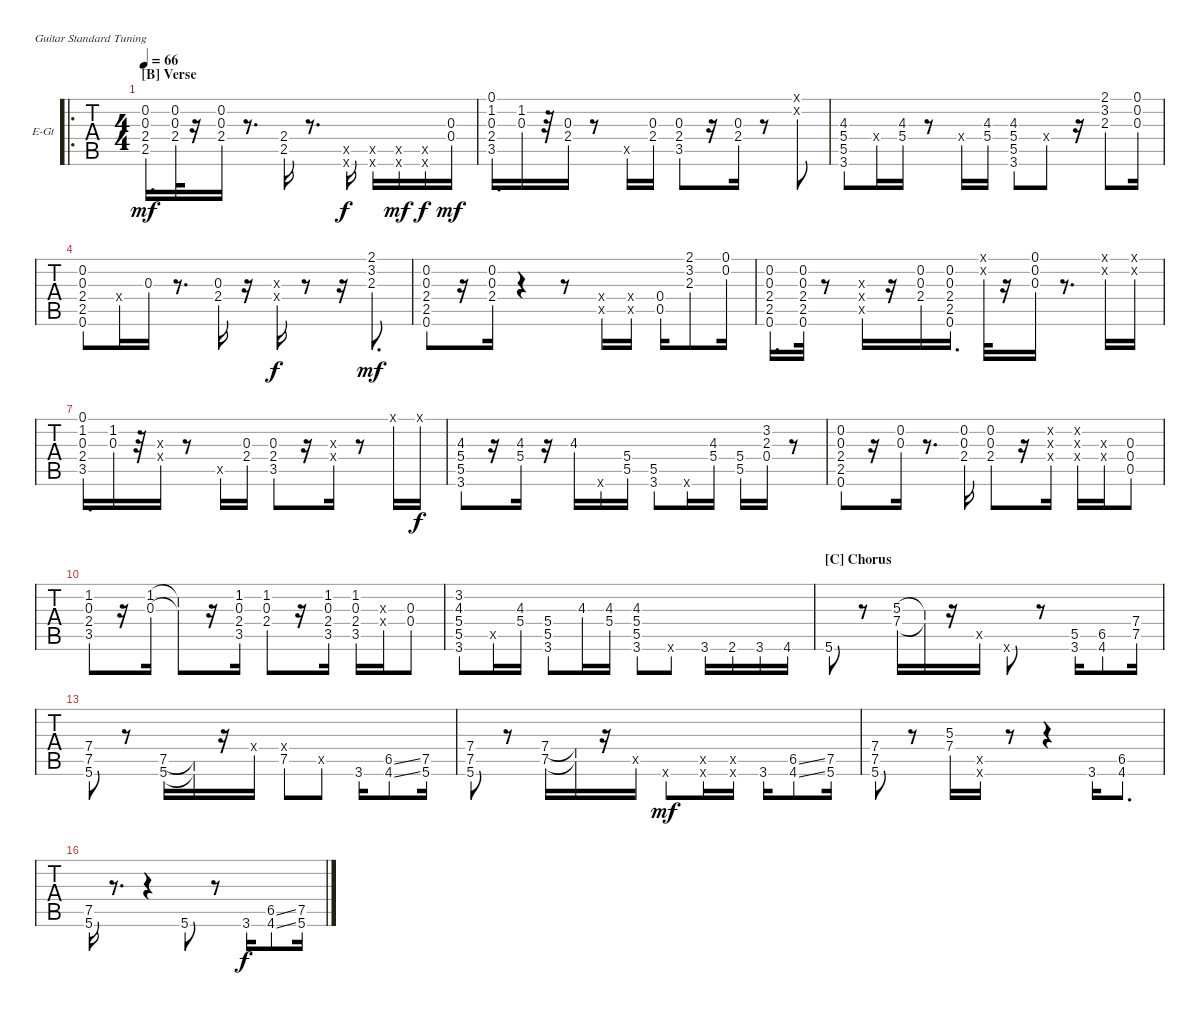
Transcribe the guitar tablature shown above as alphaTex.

\bracketExtendMode nobrackets
\firstSystemTrackNameOrientation horizontal
\otherSystemsTrackNameOrientation horizontal
\defaultBarNumberDisplay FirstOfSystem
\track ("Rhythm 2" "E-Gt") {instrument electricguitarclean}
\staff {tabs}
\tuning (E4 B3 G3 D3 A2 E2)
\ro
\ts (4 4)
\section ("B" "Verse")
\tempo 66
\clef g2
\ks c
(0.2 0.3 2.4 2.5).16{d dy mf} (0.2 0.3 2.4).32 r.16 (0.3 2.4 0.2).16 r.8{d} (2.4 2.5).16 r.8{d} (2.5{x} 0.6{x}).16{dy f} (0.6{x} 2.5{x}).16 (0.6{x} 2.5{x}).16{dy mf} (2.5{x} 0.6{x}).16{dy f} (0.3 0.4).16{dy mf} |
(0.1 1.2 0.3 2.4 3.5).16{d} (1.2 0.3).16 r.32 (2.4 0.3).16 r.8 3.5{x}.16 (0.3 2.4).16 (0.3 2.4 3.5).8 r.16 (2.4 0.3).16 r.8 (0.1{x} 1.2{x}).8 |
(4.3 5.4 5.5 3.6).8 5.4{x}.16 (4.3 5.4).16 r.8 5.4{x}.16 (4.3 5.4).16 (4.3 5.4 5.5 3.6).8 5.4{x}.8 r.16 (2.1 3.2 2.3).8 (0.1 0.2 0.3).16 |
(0.2 0.3 2.4 2.5 0.6).8 2.4{x}.16 0.3.16 r.8{d} (0.3 2.4).16 r.16 (2.4{x} 0.3{x}).16{dy f} r.8 r.16 (2.1 3.2 2.3).8{d dy mf} |
(0.2 0.3 2.4 2.5 0.6).8 r.16 (0.2 0.3 2.4).16 r.4 r.8 (2.4{x} 2.5{x}).16 (2.4{x} 2.5{x}).16 (0.4 0.5).16 (2.1 3.2 2.3).8 (0.1 0.2).16 |
(0.2 0.3 2.4 2.5 0.6).16{d} (0.2 0.3 2.4 2.5 0.6).32 r.8 (0.3{x} 2.4{x} 2.5{x}).16 r.16 (0.2 0.3 2.4).16 (0.2 0.3 2.4 2.5 0.6).16{d} (0.1{x} 0.2{x}).32 r.16 (0.1 0.2 0.3).16 r.8{d} (0.2{x} 0.1{x}).16 (0.1{x} 0.2{x}).16 |
(0.1 1.2 0.3 2.4 3.5).16{d} (1.2 0.3).16 r.32 (2.4{x} 0.3{x}).16 r.8 3.5{x}.16 (0.3 2.4).16 (0.3 2.4 3.5).8 r.16 (2.4{x} 0.3{x}).16 r.8 0.1{x}.16 0.1{x}.16{dy f} |
(4.3 5.4 5.5 3.6).8 r.16 (4.3 5.4).16 r.16 4.3.16 3.6{x}.16 (5.4 5.5).16 (5.5 3.6).8 3.6{x}.16 (4.3 5.4).16 (5.4 5.5).16 (3.2 2.3 0.4).16 r.8 |
(0.2 0.3 2.4 2.5 0.6).8 r.16 (0.2 0.3).16 r.8{d} (0.2 0.3 2.4).16 (0.2 0.3 2.4).8 r.16 (0.2{x} 0.3{x} 2.4{x}).16 (0.2{x} 0.3{x} 2.4{x}).16 (0.3{x} 2.4{x}).16 (0.3 0.4 0.5).8 |
(1.2 0.3 2.4 3.5).8 r.16 (1.2 0.3).16 (1.2{t} 0.3{t}).8 r.16 (1.2 0.3 2.4 3.5).16 (1.2 0.3 2.4).8 r.16 (1.2 0.3 2.4 3.5).16 (1.2 0.3 2.4 3.5).16 (0.3{x} 2.4{x}).16 (0.3 0.4).8 |
(3.2 4.3 5.4 5.5 3.6).8 5.5{x}.16 (4.3 5.4).16 (5.4 5.5 3.6).8 4.3.16 (4.3 5.4).16 (4.3 5.4 5.5 3.6).8 3.6{x}.8 3.6.16 2.6.16 3.6.16 4.6.16 |
\section ("C" "Chorus")
5.6.8 r.8 (5.3 7.4).16 (5.3{t} 7.4{t}).16 r.16 7.5{x}.16 5.6{x}.8 r.8 (5.5 3.6).16 (6.5 4.6).8 (7.4 7.5).16 |
(7.4 7.5 5.6).8 r.8 (7.5 5.6).16 (7.5{t} 5.6{t}).16 r.16 7.4{x}.16 (7.5 7.4{x}).8 7.5{x}.8 3.6.16 (6.5{ss} 4.6{ss}).8 (7.5 5.6).16 |
(7.4 7.5 5.6).8 r.8 (7.4 7.5).16 (7.4{t} 7.5{t}).16 r.16 7.5{x}.16 5.6{x}.8{dy mf} (7.5{x} 5.6{x}).16 (7.5{x} 5.6{x}).16 3.6.16 (6.5{ss} 4.6{ss}).8 (7.5 5.6).16 |
(7.4 7.5 5.6).8 r.8 (5.3 7.4).16 (7.5{x} 5.6{x}).16 r.8 r.4 3.6.16 (4.6 6.5).8{d} |
(5.6 7.5).16 r.8{d} r.4 5.6.8 r.8 3.6.16{dy f} (6.5{ss} 4.6{ss}).8 (7.5 5.6).16
